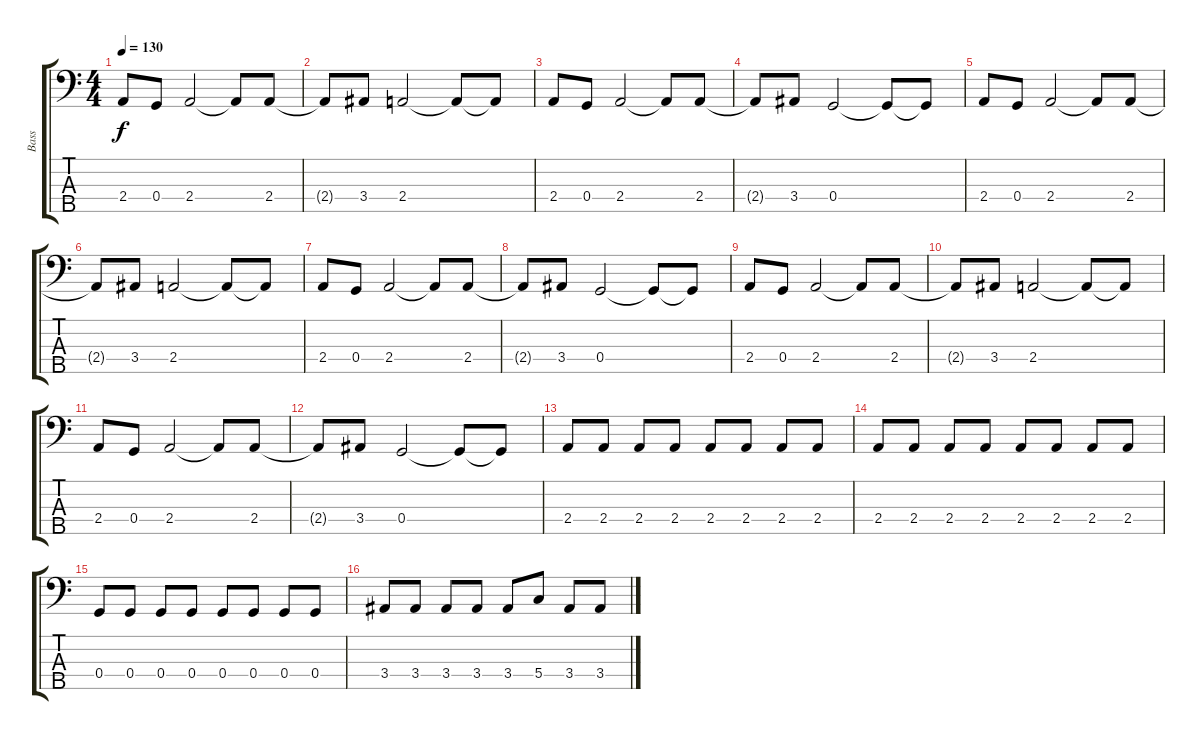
\track ("Bass" "Bass") {instrument slapbass2}
\staff {score tabs}
\tuning (Bb2 F2 C2 G1 A0) {hide}
\ts (4 4)
\tempo 130
\clef f4
\ks c
2.4.8{dy f} 0.4.8 2.4.2 2.4{t}.8 2.4.8 |
2.4{t}.8 3.4.8 2.4.2 2.4{t}.8 2.4{t}.8 |
2.4.8 0.4.8 2.4.2 2.4{t}.8 2.4.8 |
2.4{t}.8 3.4.8 0.4.2 0.4{t}.8 0.4{t}.8 |
2.4.8 0.4.8 2.4.2 2.4{t}.8 2.4.8 |
2.4{t}.8 3.4.8 2.4.2 2.4{t}.8 2.4{t}.8 |
2.4.8 0.4.8 2.4.2 2.4{t}.8 2.4.8 |
2.4{t}.8 3.4.8 0.4.2 0.4{t}.8 0.4{t}.8 |
2.4.8 0.4.8 2.4.2 2.4{t}.8 2.4.8 |
2.4{t}.8 3.4.8 2.4.2 2.4{t}.8 2.4{t}.8 |
2.4.8 0.4.8 2.4.2 2.4{t}.8 2.4.8 |
2.4{t}.8 3.4.8 0.4.2 0.4{t}.8 0.4{t}.8 |
2.4.8 2.4.8 2.4.8 2.4.8 2.4.8 2.4.8 2.4.8 2.4.8 |
2.4.8 2.4.8 2.4.8 2.4.8 2.4.8 2.4.8 2.4.8 2.4.8 |
0.4.8 0.4.8 0.4.8 0.4.8 0.4.8 0.4.8 0.4.8 0.4.8 |
3.4.8 3.4.8 3.4.8 3.4.8 3.4.8 5.4.8 3.4.8 3.4.8
